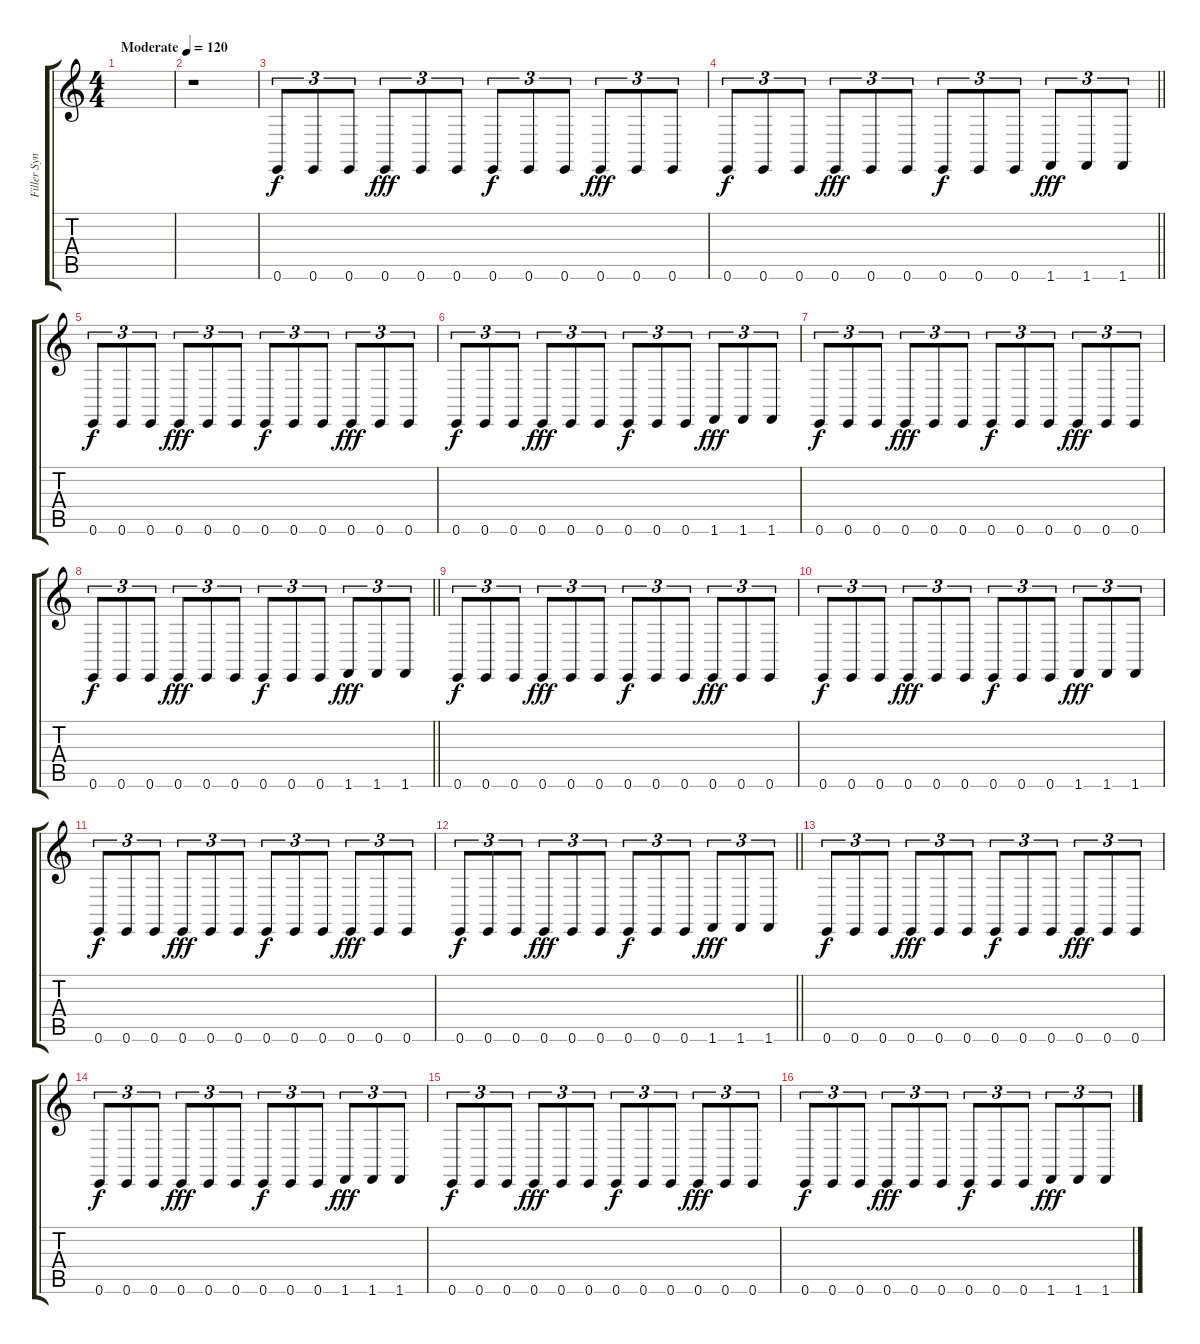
\track ("Filler Synth" "Filler Syn") {instrument lead2sawtooth}
\staff {score tabs}
\tuning (E4 B3 G3 D3 A2 E2) {hide}
\ts (4 4)
\tempo (120 "Moderate")
\clef g2
\ks c
|
r.1{volume 0} |
0.6.8{tu (3 2) volume 7} 0.6.8{tu (3 2)} 0.6.8{tu (3 2)} 0.6.8{tu (3 2) dy fff} 0.6.8{tu (3 2)} 0.6.8{tu (3 2)} 0.6.8{tu (3 2) dy f} 0.6.8{tu (3 2)} 0.6.8{tu (3 2)} 0.6.8{tu (3 2) dy fff} 0.6.8{tu (3 2)} 0.6.8{tu (3 2)} |
\barLineRight lightlight
0.6.8{tu (3 2) dy f} 0.6.8{tu (3 2)} 0.6.8{tu (3 2)} 0.6.8{tu (3 2) dy fff} 0.6.8{tu (3 2)} 0.6.8{tu (3 2)} 0.6.8{tu (3 2) dy f} 0.6.8{tu (3 2)} 0.6.8{tu (3 2)} 1.6.8{tu (3 2) dy fff} 1.6.8{tu (3 2)} 1.6.8{tu (3 2)} |
\section ("" "")
0.6.8{tu (3 2) dy f} 0.6.8{tu (3 2)} 0.6.8{tu (3 2)} 0.6.8{tu (3 2) dy fff} 0.6.8{tu (3 2)} 0.6.8{tu (3 2)} 0.6.8{tu (3 2) dy f} 0.6.8{tu (3 2)} 0.6.8{tu (3 2)} 0.6.8{tu (3 2) dy fff} 0.6.8{tu (3 2)} 0.6.8{tu (3 2)} |
0.6.8{tu (3 2) dy f} 0.6.8{tu (3 2)} 0.6.8{tu (3 2)} 0.6.8{tu (3 2) dy fff} 0.6.8{tu (3 2)} 0.6.8{tu (3 2)} 0.6.8{tu (3 2) dy f} 0.6.8{tu (3 2)} 0.6.8{tu (3 2)} 1.6.8{tu (3 2) dy fff} 1.6.8{tu (3 2)} 1.6.8{tu (3 2)} |
0.6.8{tu (3 2) dy f} 0.6.8{tu (3 2)} 0.6.8{tu (3 2)} 0.6.8{tu (3 2) dy fff} 0.6.8{tu (3 2)} 0.6.8{tu (3 2)} 0.6.8{tu (3 2) dy f} 0.6.8{tu (3 2)} 0.6.8{tu (3 2)} 0.6.8{tu (3 2) dy fff} 0.6.8{tu (3 2)} 0.6.8{tu (3 2)} |
\barLineRight lightlight
0.6.8{tu (3 2) dy f} 0.6.8{tu (3 2)} 0.6.8{tu (3 2)} 0.6.8{tu (3 2) dy fff} 0.6.8{tu (3 2)} 0.6.8{tu (3 2)} 0.6.8{tu (3 2) dy f} 0.6.8{tu (3 2)} 0.6.8{tu (3 2)} 1.6.8{tu (3 2) dy fff} 1.6.8{tu (3 2)} 1.6.8{tu (3 2)} |
\section ("" "")
0.6.8{tu (3 2) dy f} 0.6.8{tu (3 2)} 0.6.8{tu (3 2)} 0.6.8{tu (3 2) dy fff} 0.6.8{tu (3 2)} 0.6.8{tu (3 2)} 0.6.8{tu (3 2) dy f} 0.6.8{tu (3 2)} 0.6.8{tu (3 2)} 0.6.8{tu (3 2) dy fff} 0.6.8{tu (3 2)} 0.6.8{tu (3 2)} |
0.6.8{tu (3 2) dy f} 0.6.8{tu (3 2)} 0.6.8{tu (3 2)} 0.6.8{tu (3 2) dy fff} 0.6.8{tu (3 2)} 0.6.8{tu (3 2)} 0.6.8{tu (3 2) dy f} 0.6.8{tu (3 2)} 0.6.8{tu (3 2)} 1.6.8{tu (3 2) dy fff} 1.6.8{tu (3 2)} 1.6.8{tu (3 2)} |
0.6.8{tu (3 2) dy f} 0.6.8{tu (3 2)} 0.6.8{tu (3 2)} 0.6.8{tu (3 2) dy fff} 0.6.8{tu (3 2)} 0.6.8{tu (3 2)} 0.6.8{tu (3 2) dy f} 0.6.8{tu (3 2)} 0.6.8{tu (3 2)} 0.6.8{tu (3 2) dy fff} 0.6.8{tu (3 2)} 0.6.8{tu (3 2)} |
\barLineRight lightlight
0.6.8{tu (3 2) dy f} 0.6.8{tu (3 2)} 0.6.8{tu (3 2)} 0.6.8{tu (3 2) dy fff} 0.6.8{tu (3 2)} 0.6.8{tu (3 2)} 0.6.8{tu (3 2) dy f} 0.6.8{tu (3 2)} 0.6.8{tu (3 2)} 1.6.8{tu (3 2) dy fff} 1.6.8{tu (3 2)} 1.6.8{tu (3 2)} |
\section ("" "")
0.6.8{tu (3 2) dy f} 0.6.8{tu (3 2)} 0.6.8{tu (3 2)} 0.6.8{tu (3 2) dy fff} 0.6.8{tu (3 2)} 0.6.8{tu (3 2)} 0.6.8{tu (3 2) dy f} 0.6.8{tu (3 2)} 0.6.8{tu (3 2)} 0.6.8{tu (3 2) dy fff} 0.6.8{tu (3 2)} 0.6.8{tu (3 2)} |
0.6.8{tu (3 2) dy f} 0.6.8{tu (3 2)} 0.6.8{tu (3 2)} 0.6.8{tu (3 2) dy fff} 0.6.8{tu (3 2)} 0.6.8{tu (3 2)} 0.6.8{tu (3 2) dy f} 0.6.8{tu (3 2)} 0.6.8{tu (3 2)} 1.6.8{tu (3 2) dy fff} 1.6.8{tu (3 2)} 1.6.8{tu (3 2)} |
0.6.8{tu (3 2) dy f} 0.6.8{tu (3 2)} 0.6.8{tu (3 2)} 0.6.8{tu (3 2) dy fff} 0.6.8{tu (3 2)} 0.6.8{tu (3 2)} 0.6.8{tu (3 2) dy f} 0.6.8{tu (3 2)} 0.6.8{tu (3 2)} 0.6.8{tu (3 2) dy fff} 0.6.8{tu (3 2)} 0.6.8{tu (3 2)} |
0.6.8{tu (3 2) dy f} 0.6.8{tu (3 2)} 0.6.8{tu (3 2)} 0.6.8{tu (3 2) dy fff} 0.6.8{tu (3 2)} 0.6.8{tu (3 2)} 0.6.8{tu (3 2) dy f} 0.6.8{tu (3 2)} 0.6.8{tu (3 2)} 1.6.8{tu (3 2) dy fff} 1.6.8{tu (3 2)} 1.6.8{tu (3 2)}
